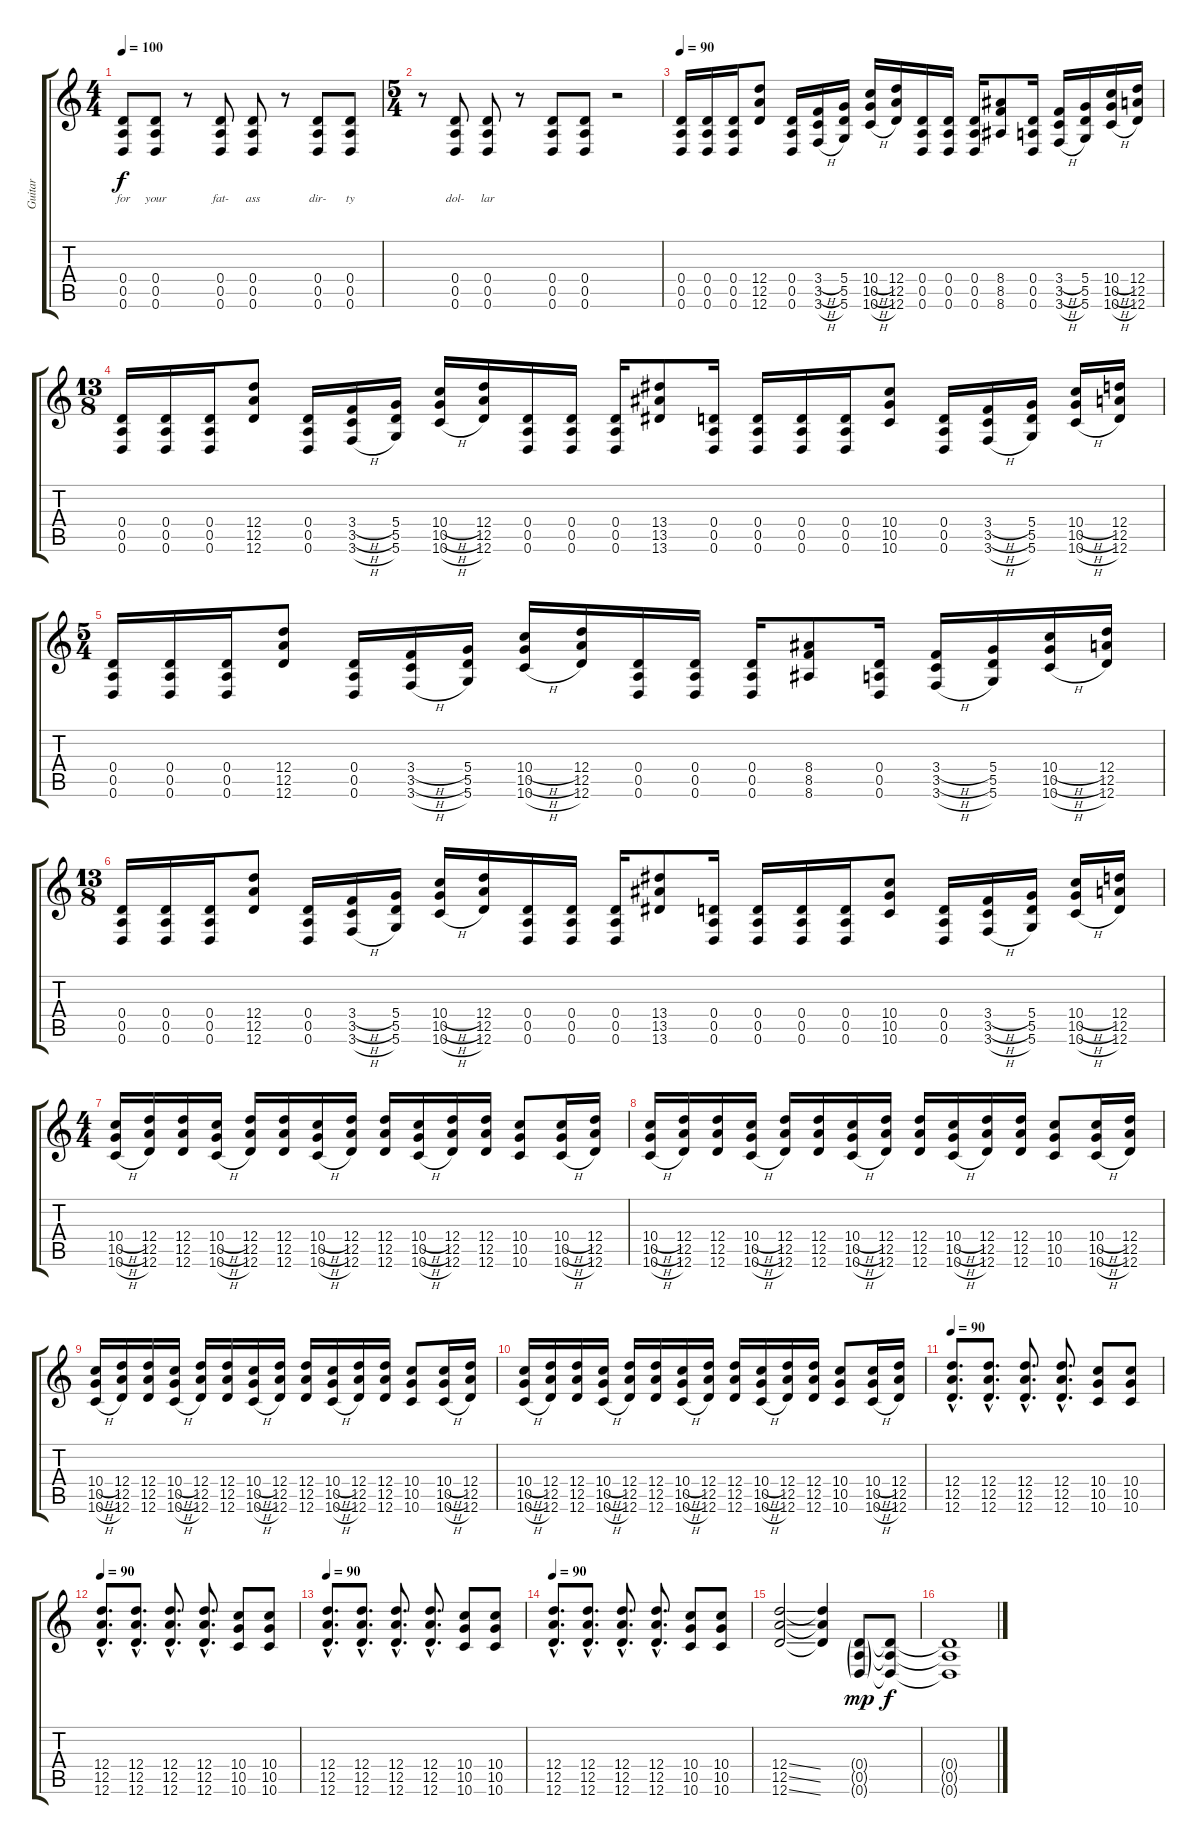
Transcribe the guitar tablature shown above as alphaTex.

\track ("Guitar" "Guitar") {instrument distortionguitar}
\staff {score tabs}
\tuning (E4 B3 G3 D3 A2 D2) {hide}
\ts (4 4)
\tempo 100
\clef g2
\ks c
(0.4 0.5 0.6).8{lyrics (0 "for") lyrics (1 "") lyrics (2 "") lyrics (3 "") lyrics (4 "") dy f volume 13} (0.4 0.5 0.6).8{lyrics (0 "your") lyrics (1 "") lyrics (2 "") lyrics (3 "") lyrics (4 "")} r.8 (0.4 0.5 0.6).8{lyrics (0 "fat-") lyrics (1 "") lyrics (2 "") lyrics (3 "") lyrics (4 "")} (0.4 0.5 0.6).8{lyrics (0 "ass") lyrics (1 "") lyrics (2 "") lyrics (3 "") lyrics (4 "")} r.8 (0.4 0.5 0.6).8{lyrics (0 "dir-") lyrics (1 "") lyrics (2 "") lyrics (3 "") lyrics (4 "")} (0.4 0.5 0.6).8{lyrics (0 "ty") lyrics (1 "") lyrics (2 "") lyrics (3 "") lyrics (4 "")} |
\ts (5 4)
r.8 (0.4 0.5 0.6).8{lyrics (0 "dol-") lyrics (1 "") lyrics (2 "") lyrics (3 "") lyrics (4 "")} (0.4 0.5 0.6).8{lyrics (0 "lar") lyrics (1 "") lyrics (2 "") lyrics (3 "") lyrics (4 "")} r.8 (0.4 0.5 0.6).8{lyrics (0 "") lyrics (1 "") lyrics (2 "") lyrics (3 "") lyrics (4 "")} (0.4 0.5 0.6).8 r.2 |
\tempo 90
(0.4 0.5 0.6).16 (0.4 0.5 0.6).16 (0.4 0.5 0.6).16 (12.4 12.5 12.6).8 (0.4 0.5 0.6).16 (3.4{h} 3.5{h} 3.6{h}).16 (5.4 5.5 5.6).16 (10.4{h} 10.5{h} 10.6{h}).16 (12.4 12.5 12.6).16 (0.4 0.5 0.6).16 (0.4 0.5 0.6).16 (0.4 0.5 0.6).16 (8.4 8.5 8.6).8 (0.4 0.5 0.6).16 (3.4{h} 3.5{h} 3.6{h}).16 (5.4 5.5 5.6).16 (10.4{h} 10.5{h} 10.6{h}).16 (12.4 12.5 12.6).16 |
\ts (13 8)
(0.4 0.5 0.6).16 (0.4 0.5 0.6).16 (0.4 0.5 0.6).16 (12.4 12.5 12.6).8 (0.4 0.5 0.6).16 (3.4{h} 3.5{h} 3.6{h}).16 (5.4 5.5 5.6).16 (10.4{h} 10.5{h} 10.6{h}).16 (12.4 12.5 12.6).16 (0.4 0.5 0.6).16 (0.4 0.5 0.6).16 (0.4 0.5 0.6).16 (13.4 13.5 13.6).8 (0.4 0.5 0.6).16 (0.4 0.5 0.6).16 (0.4 0.5 0.6).16 (0.4 0.5 0.6).16 (10.4 10.5 10.6).8 (0.4 0.5 0.6).16 (3.4{h} 3.5{h} 3.6{h}).16 (5.4 5.5 5.6).16 (10.4{h} 10.5{h} 10.6{h}).16 (12.4 12.5 12.6).16 |
\ts (5 4)
(0.4 0.5 0.6).16 (0.4 0.5 0.6).16 (0.4 0.5 0.6).16 (12.4 12.5 12.6).8 (0.4 0.5 0.6).16 (3.4{h} 3.5{h} 3.6{h}).16 (5.4 5.5 5.6).16 (10.4{h} 10.5{h} 10.6{h}).16 (12.4 12.5 12.6).16 (0.4 0.5 0.6).16 (0.4 0.5 0.6).16 (0.4 0.5 0.6).16 (8.4 8.5 8.6).8 (0.4 0.5 0.6).16 (3.4{h} 3.5{h} 3.6{h}).16 (5.4 5.5 5.6).16 (10.4{h} 10.5{h} 10.6{h}).16 (12.4 12.5 12.6).16 |
\ts (13 8)
(0.4 0.5 0.6).16 (0.4 0.5 0.6).16 (0.4 0.5 0.6).16 (12.4 12.5 12.6).8 (0.4 0.5 0.6).16 (3.4{h} 3.5{h} 3.6{h}).16 (5.4 5.5 5.6).16 (10.4{h} 10.5{h} 10.6{h}).16 (12.4 12.5 12.6).16 (0.4 0.5 0.6).16 (0.4 0.5 0.6).16 (0.4 0.5 0.6).16 (13.4 13.5 13.6).8 (0.4 0.5 0.6).16 (0.4 0.5 0.6).16 (0.4 0.5 0.6).16 (0.4 0.5 0.6).16 (10.4 10.5 10.6).8 (0.4 0.5 0.6).16 (3.4{h} 3.5{h} 3.6{h}).16 (5.4 5.5 5.6).16 (10.4{h} 10.5{h} 10.6{h}).16 (12.4 12.5 12.6).16 |
\ts (4 4)
(10.4{h} 10.5{h} 10.6{h}).16 (12.4 12.5 12.6).16 (12.4 12.5 12.6).16 (10.4{h} 10.5{h} 10.6{h}).16 (12.4 12.5 12.6).16 (12.4 12.5 12.6).16 (10.4{h} 10.5{h} 10.6{h}).16 (12.4 12.5 12.6).16 (12.4 12.5 12.6).16 (10.4{h} 10.5{h} 10.6{h}).16 (12.4 12.5 12.6).16 (12.4 12.5 12.6).16 (10.4 10.5 10.6).8 (10.4{h} 10.5{h} 10.6{h}).16 (12.4 12.5 12.6).16 |
(10.4{h} 10.5{h} 10.6{h}).16 (12.4 12.5 12.6).16 (12.4 12.5 12.6).16 (10.4{h} 10.5{h} 10.6{h}).16 (12.4 12.5 12.6).16 (12.4 12.5 12.6).16 (10.4{h} 10.5{h} 10.6{h}).16 (12.4 12.5 12.6).16 (12.4 12.5 12.6).16 (10.4{h} 10.5{h} 10.6{h}).16 (12.4 12.5 12.6).16 (12.4 12.5 12.6).16 (10.4 10.5 10.6).8 (10.4{h} 10.5{h} 10.6{h}).16 (12.4 12.5 12.6).16 |
(10.4{h} 10.5{h} 10.6{h}).16 (12.4 12.5 12.6).16 (12.4 12.5 12.6).16 (10.4{h} 10.5{h} 10.6{h}).16 (12.4 12.5 12.6).16 (12.4 12.5 12.6).16 (10.4{h} 10.5{h} 10.6{h}).16 (12.4 12.5 12.6).16 (12.4 12.5 12.6).16 (10.4{h} 10.5{h} 10.6{h}).16 (12.4 12.5 12.6).16 (12.4 12.5 12.6).16 (10.4 10.5 10.6).8 (10.4{h} 10.5{h} 10.6{h}).16 (12.4 12.5 12.6).16 |
(10.4{h} 10.5{h} 10.6{h}).16 (12.4 12.5 12.6).16 (12.4 12.5 12.6).16 (10.4{h} 10.5{h} 10.6{h}).16 (12.4 12.5 12.6).16 (12.4 12.5 12.6).16 (10.4{h} 10.5{h} 10.6{h}).16 (12.4 12.5 12.6).16 (12.4 12.5 12.6).16 (10.4{h} 10.5{h} 10.6{h}).16 (12.4 12.5 12.6).16 (12.4 12.5 12.6).16 (10.4 10.5 10.6).8 (10.4{h} 10.5{h} 10.6{h}).16 (12.4 12.5 12.6).16 |
\tempo 90
(12.4{hac} 12.5{hac} 12.6{hac}).8{d volume 13 instrument distortionguitar} (12.4{hac} 12.5{hac} 12.6{hac}).8{d} (12.4{hac} 12.5{hac} 12.6{hac}).8{d} (12.4{hac} 12.5{hac} 12.6{hac}).8{d} (10.4 10.5 10.6).8 (10.4 10.5 10.6).8 |
\tempo 90
(12.4{hac} 12.5{hac} 12.6{hac}).8{d volume 13 instrument distortionguitar} (12.4{hac} 12.5{hac} 12.6{hac}).8{d} (12.4{hac} 12.5{hac} 12.6{hac}).8{d} (12.4{hac} 12.5{hac} 12.6{hac}).8{d} (10.4 10.5 10.6).8 (10.4 10.5 10.6).8 |
\tempo 90
(12.4{hac} 12.5{hac} 12.6{hac}).8{d volume 13 instrument distortionguitar} (12.4{hac} 12.5{hac} 12.6{hac}).8{d} (12.4{hac} 12.5{hac} 12.6{hac}).8{d} (12.4{hac} 12.5{hac} 12.6{hac}).8{d} (10.4 10.5 10.6).8 (10.4 10.5 10.6).8 |
\tempo 90
(12.4{hac} 12.5{hac} 12.6{hac}).8{d volume 13 instrument distortionguitar} (12.4{hac} 12.5{hac} 12.6{hac}).8{d} (12.4{hac} 12.5{hac} 12.6{hac}).8{d} (12.4{hac} 12.5{hac} 12.6{hac}).8{d} (10.4 10.5 10.6).8 (10.4 10.5 10.6).8 |
(12.4{ss} 12.5{ss} 12.6{ss}).2 (12.4{t} 12.5{t} 12.6{t}).4 (0.4{g} 0.5{g} 0.6{g}).8{dy mp volume 0 instrument distortionguitar} (0.4{t} 0.5{t} 0.6{t}).8{dy f} |
(0.4{t} 0.5{t} 0.6{t}).1
